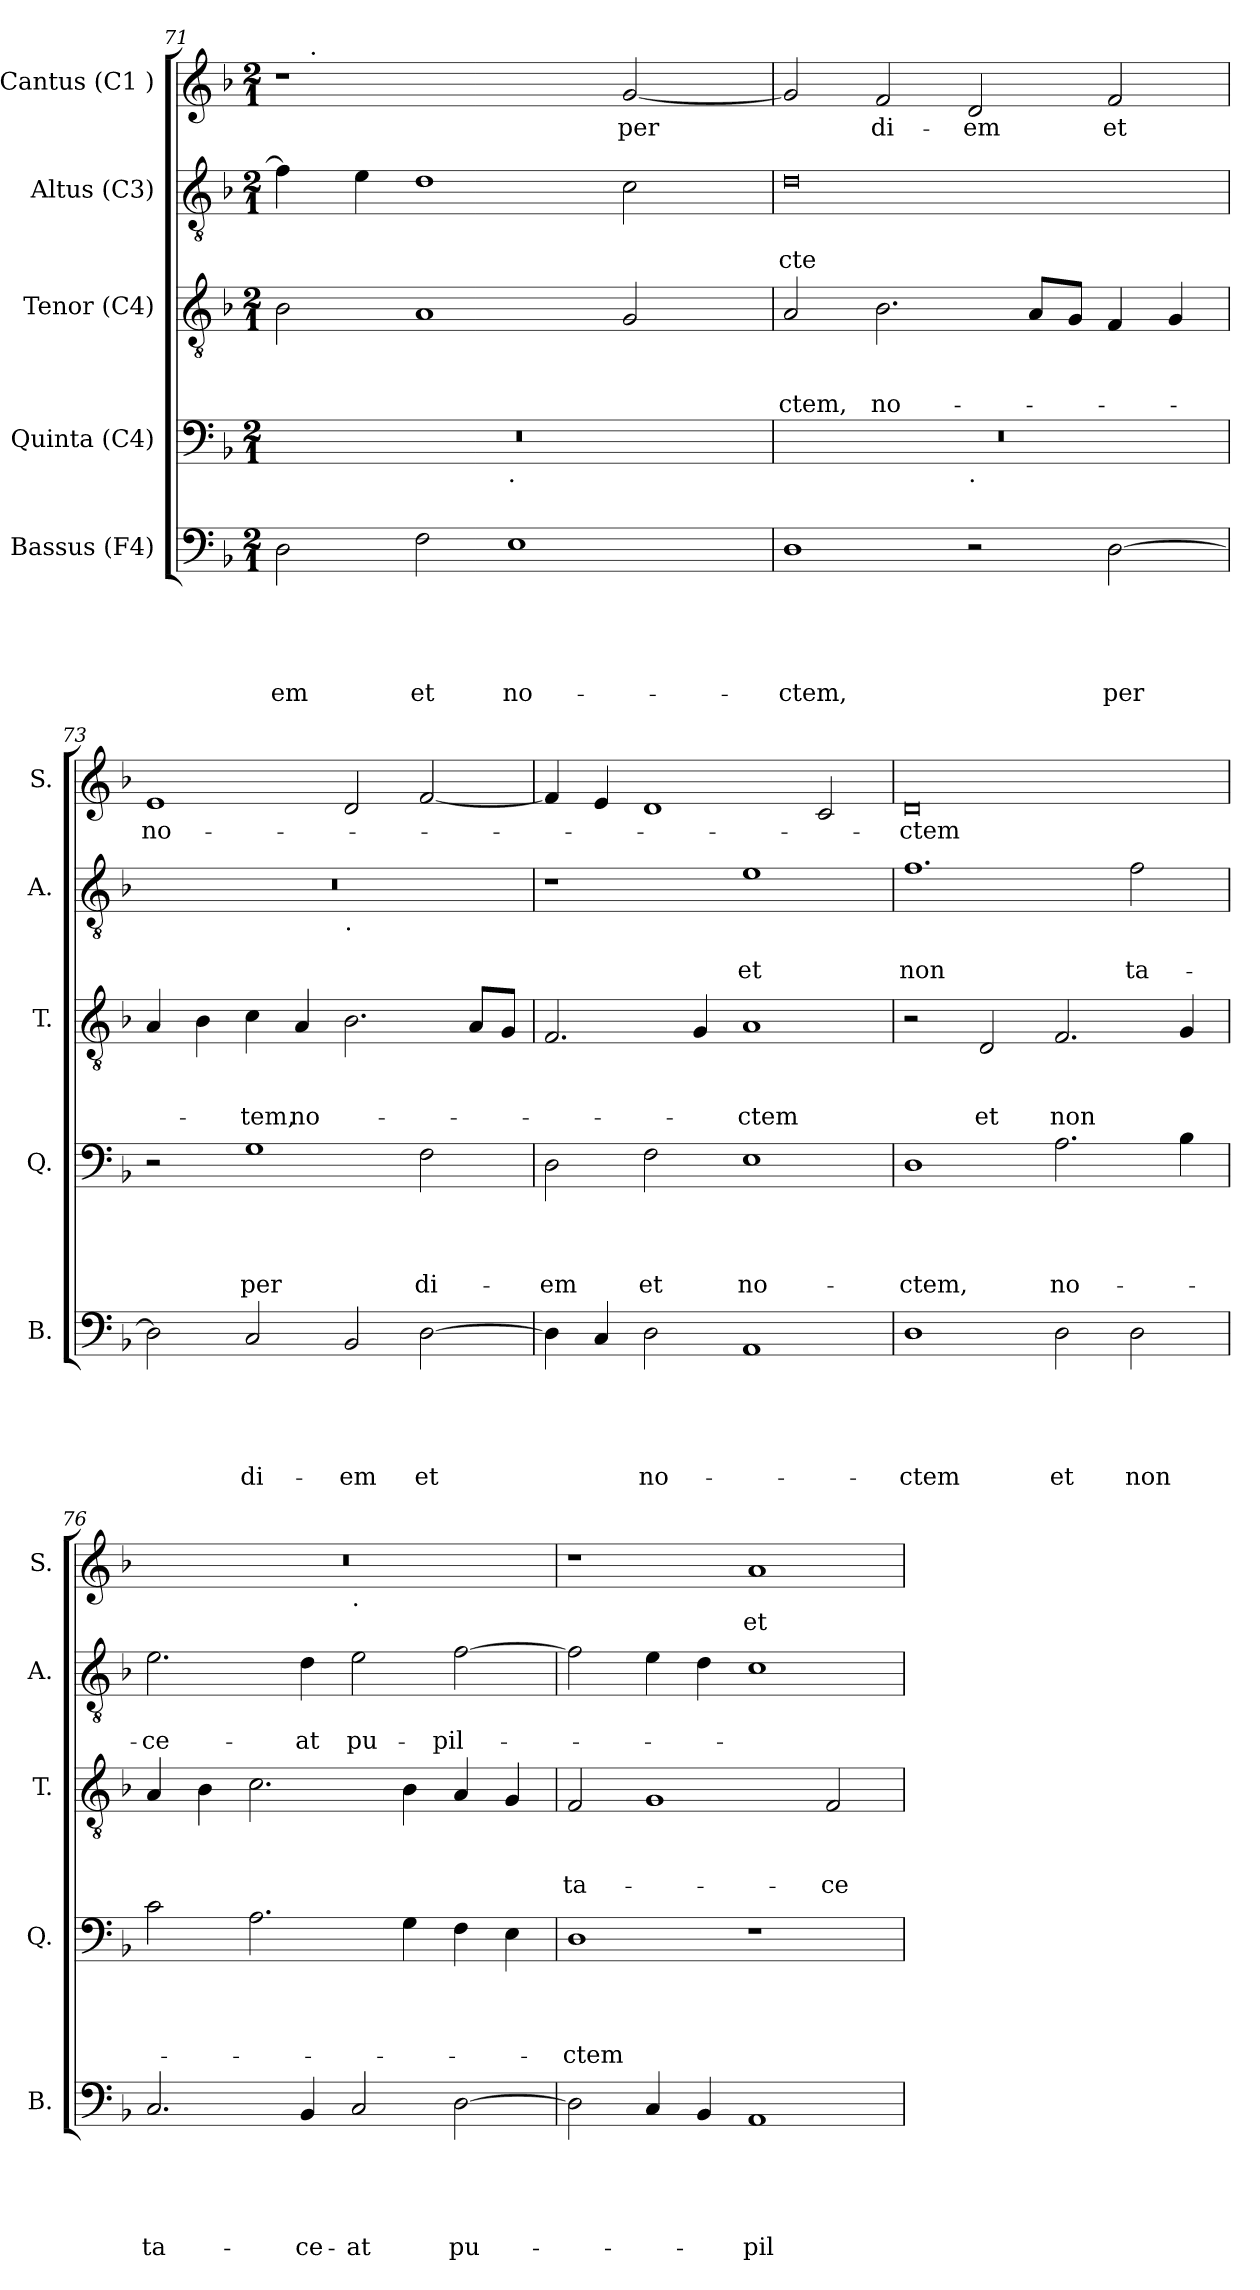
**kern	**text	**text	**text	**text	**text	**kern	**text	**text	**text	**text	**kern	**text	**text	**text	**kern	**text	**text	**kern	**text
*part5	*part5	*part5	*part5	*part5	*part5	*part4	*part4	*part4	*part4	*part4	*part3	*part3	*part3	*part3	*part2	*part2	*part2	*part1	*part1
*staff5	*staff5	*staff5	*staff5	*staff5	*staff5	*staff4	*staff4	*staff4	*staff4	*staff4	*staff3	*staff3	*staff3	*staff3	*staff2	*staff2	*staff2	*staff1	*staff1
*I"Bassus (F4)	*	*	*	*	*	*I"Quinta (C4)	*	*	*	*	*I"Tenor (C4)	*	*	*	*I"Altus (C3)	*	*	*I"Cantus (C1 )	*
*I'B.	*	*	*	*	*	*I'Q.	*	*	*	*	*I'T.	*	*	*	*I'A.	*	*	*I'S.	*
!!LO:PB:g=z
*clefF4	*	*	*	*	*	*clefF4	*	*	*	*	*clefGv2	*	*	*	*clefGv2	*	*	*clefG2	*
*k[b-]	*	*	*	*	*	*k[b-]	*	*	*	*	*k[b-]	*	*	*	*k[b-]	*	*	*k[b-]	*
*F:	*	*	*	*	*	*F:	*	*	*	*	*F:	*	*	*	*F:	*	*	*F:	*
*M2/1	*	*	*	*	*	*M2/1	*	*	*	*	*M2/1	*	*	*	*M2/1	*	*	*M2/1	*
=71	=71	=71	=71	=71	=71	=71	=71	=71	=71	=71	=71	=71	=71	=71	=71	=71	=71	=71	=71
!	!	!	!	!	!LO:LY:b	!	!	!	!	!	!	!	!	!	!	!	!	!	!
*	*	*	*	*	*	*^	*	*	*	*	*	*	*	*	*	*	*	*^	*
2D\	.	.	.	.	-em	0r	1ryy	.	.	.	.	2B-\	.	.	.	4f\]	.	.	1r	16.ryy	.
!	!	!	!	!	!	!	!	!	!	!	!	!	!	!	!	!	!	!	!	!LO:TX:a:t=.	!
.	.	.	.	.	.	.	.	.	.	.	.	.	.	.	.	.	.	.	.	1ryy	.
.	.	.	.	.	.	.	.	.	.	.	.	.	.	.	.	4e\	.	.	.	.	.
!	!	!	!	!	!LO:LY:b	!	!	!	!	!	!	!	!	!	!	!	!	!	!	!	!
2F\	.	.	.	.	et	.	.	.	.	.	.	1A	.	.	.	1d	.	.	.	.	.
!	!	!	!	!	!	!	!LO:TX:b:t=.	!	!	!	!	!	!	!	!	!	!	!	!	!	!
!	!	!	!	!	!LO:LY:b	!	!	!	!	!	!	!	!	!	!	!	!	!	!	!	!
1E	.	.	.	.	no-	.	1ryy	.	.	.	.	.	.	.	.	.	.	.	2ryy	.	.
.	.	.	.	.	.	.	.	.	.	.	.	.	.	.	.	.	.	.	.	2ryy	.
!	!	!	!	!	!	!	!	!	!	!	!	!	!	!	!	!	!	!	!	!	!LO:LY:b
.	.	.	.	.	.	.	.	.	.	.	.	2G/	.	.	.	2c\	.	.	[<2g/	.	per
.	.	.	.	.	.	.	.	.	.	.	.	.	.	.	.	.	.	.	.	4ryy	.
.	.	.	.	.	.	.	.	.	.	.	.	.	.	.	.	.	.	.	.	8ryy	.
.	.	.	.	.	.	.	.	.	.	.	.	.	.	.	.	.	.	.	.	32ryy	.
=72	=72	=72	=72	=72	=72	=72	=72	=72	=72	=72	=72	=72	=72	=72	=72	=72	=72	=72	=72	=72	=72
!	!	!	!	!	!LO:LY:b	!	!	!	!	!	!	!	!	!	!LO:LY:b	!	!	!LO:LY:b	!	!	!
*	*	*	*	*	*	*	*	*	*	*	*	*	*	*	*	*	*	*	*v	*v	*
1D	.	.	.	.	-ctem,	0r	1ryy	.	.	.	.	2A/	.	.	-ctem,	0d	.	-cte	2g/]	.
!	!	!	!	!	!	!	!	!	!	!	!	!	!	!	!LO:LY:b	!	!	!	!	!LO:LY:b
.	.	.	.	.	.	.	.	.	.	.	.	2.B-\	.	.	no-	.	.	.	2f/	di-
!	!	!	!	!	!	!	!LO:TX:b:t=.	!	!	!	!	!	!	!	!	!	!	!	!	!
!	!	!	!	!	!	!	!	!	!	!	!	!	!	!	!	!	!	!	!	!LO:LY:b
2r	.	.	.	.	.	.	1ryy	.	.	.	.	.	.	.	.	.	.	.	2d/	-em
.	.	.	.	.	.	.	.	.	.	.	.	8A/L	.	.	.	.	.	.	.	.
.	.	.	.	.	.	.	.	.	.	.	.	8G/J	.	.	.	.	.	.	.	.
!	!	!	!	!	!LO:LY:b	!	!	!	!	!	!	!	!	!	!	!	!	!	!	!LO:LY:b
[>2D\	.	.	.	.	per	.	.	.	.	.	.	4F/	.	.	.	.	.	.	2f/	et
.	.	.	.	.	.	.	.	.	.	.	.	4G/	.	.	.	.	.	.	.	.
=73	=73	=73	=73	=73	=73	=73	=73	=73	=73	=73	=73	=73	=73	=73	=73	=73	=73	=73	=73	=73
!	!	!	!	!	!	!	!	!	!	!	!	!	!	!	!	!	!	!	!	!LO:LY:b
*	*	*	*	*	*	*v	*v	*	*	*	*	*	*	*	*	*^	*	*	*	*
2D\]	.	.	.	.	.	2r	.	.	.	.	4A/	.	.	.	0r	1ryy	.	.	1e	no-
.	.	.	.	.	.	.	.	.	.	.	4B-\	.	.	.	.	.	.	.	.	.
!	!	!	!	!	!LO:LY:b	!	!	!	!	!LO:LY:b	!	!	!	!LO:LY:b	!	!	!	!	!	!
2C/	.	.	.	.	di-	1G	.	.	.	per	4c\	.	.	-tem,	.	.	.	.	.	.
!	!	!	!	!	!	!	!	!	!	!	!	!	!	!LO:LY:b	!	!	!	!	!	!
.	.	.	.	.	.	.	.	.	.	.	4A/	.	.	no-	.	.	.	.	.	.
!	!	!	!	!	!	!	!	!	!	!	!	!	!	!	!	!LO:TX:b:t=.	!	!	!	!
!	!	!	!	!	!LO:LY:b	!	!	!	!	!	!	!	!	!	!	!	!	!	!	!
2BB-/	.	.	.	.	-em	.	.	.	.	.	2.B-\	.	.	.	.	1ryy	.	.	2d/	.
!	!	!	!	!	!LO:LY:b	!	!	!	!	!LO:LY:b	!	!	!	!	!	!	!	!	!	!
[>2D\	.	.	.	.	et	2F\	.	.	.	di-	.	.	.	.	.	.	.	.	[<2f/	.
.	.	.	.	.	.	.	.	.	.	.	8A/L	.	.	.	.	.	.	.	.	.
.	.	.	.	.	.	.	.	.	.	.	8G/J	.	.	.	.	.	.	.	.	.
=74	=74	=74	=74	=74	=74	=74	=74	=74	=74	=74	=74	=74	=74	=74	=74	=74	=74	=74	=74	=74
!	!	!	!	!	!	!	!	!	!	!LO:LY:b	!	!	!	!	!	!	!	!	!	!
*	*	*	*	*	*	*	*	*	*	*	*	*	*	*	*v	*v	*	*	*	*
4D\]	.	.	.	.	.	2D\	.	.	.	-em	2.F/	.	.	.	1r	.	.	4f/]	.
4C/	.	.	.	.	.	.	.	.	.	.	.	.	.	.	.	.	.	4e/	.
!	!	!	!	!	!LO:LY:b	!	!	!	!	!LO:LY:b	!	!	!	!	!	!	!	!	!
2D\	.	.	.	.	no-	2F\	.	.	.	et	.	.	.	.	.	.	.	1d	.
.	.	.	.	.	.	.	.	.	.	.	4G/	.	.	.	.	.	.	.	.
!	!	!	!	!	!	!	!	!	!	!LO:LY:b	!	!	!	!LO:LY:b	!	!	!LO:LY:b	!	!
1AA	.	.	.	.	.	1E	.	.	.	no-	1A	.	.	-ctem	1e	.	et	.	.
.	.	.	.	.	.	.	.	.	.	.	.	.	.	.	.	.	.	2c/	.
!!LO:LB:g=z
=75	=75	=75	=75	=75	=75	=75	=75	=75	=75	=75	=75	=75	=75	=75	=75	=75	=75	=75	=75
!	!	!	!	!	!LO:LY:b	!	!	!	!	!LO:LY:b	!	!	!	!	!	!	!LO:LY:b	!	!LO:LY:b
1D	.	.	.	.	-ctem	1D	.	.	.	-ctem,	2r	.	.	.	1.f	.	non	0d	-ctem
!	!	!	!	!	!	!	!	!	!	!	!	!	!	!LO:LY:b	!	!	!	!	!
.	.	.	.	.	.	.	.	.	.	.	2D/	.	.	et	.	.	.	.	.
!	!	!	!	!	!LO:LY:b	!	!	!	!	!LO:LY:b	!	!	!	!LO:LY:b	!	!	!	!	!
2D\	.	.	.	.	et	2.A\	.	.	.	no-	2.F/	.	.	non	.	.	.	.	.
!	!	!	!	!	!LO:LY:b	!	!	!	!	!	!	!	!	!	!	!	!LO:LY:b	!	!
2D\	.	.	.	.	non	.	.	.	.	.	.	.	.	.	2f\	.	ta-	.	.
.	.	.	.	.	.	4B-\	.	.	.	.	4G/	.	.	.	.	.	.	.	.
=76	=76	=76	=76	=76	=76	=76	=76	=76	=76	=76	=76	=76	=76	=76	=76	=76	=76	=76	=76
!	!	!	!	!	!LO:LY:b	!	!	!	!	!	!	!	!	!	!	!	!LO:LY:b	!	!
*	*	*	*	*	*	*	*	*	*	*	*	*	*	*	*	*	*	*^	*
2.C/	.	.	.	.	ta-	2c\	.	.	.	.	4A/	.	.	.	2.e\	.	-ce-	0r	1ryy	.
.	.	.	.	.	.	.	.	.	.	.	4B-\	.	.	.	.	.	.	.	.	.
.	.	.	.	.	.	2.A\	.	.	.	.	2.c\	.	.	.	.	.	.	.	.	.
!	!	!	!	!	!LO:LY:b	!	!	!	!	!	!	!	!	!	!	!	!LO:LY:b	!	!	!
4BB-/	.	.	.	.	-ce-	.	.	.	.	.	.	.	.	.	4d\	.	-at	.	.	.
!	!	!	!	!	!	!	!	!	!	!	!	!	!	!	!	!	!	!	!LO:TX:b:t=.	!
!	!	!	!	!	!LO:LY:b	!	!	!	!	!	!	!	!	!	!	!	!LO:LY:b	!	!	!
2C/	.	.	.	.	-at	.	.	.	.	.	.	.	.	.	2e\	.	pu-	.	1ryy	.
.	.	.	.	.	.	4G\	.	.	.	.	4B-\	.	.	.	.	.	.	.	.	.
!	!	!	!	!	!LO:LY:b	!	!	!	!	!	!	!	!	!	!	!	!LO:LY:b	!	!	!
[>2D\	.	.	.	.	pu-	4F\	.	.	.	.	4A/	.	.	.	[>2f\	.	-pil-	.	.	.
.	.	.	.	.	.	4E\	.	.	.	.	4G/	.	.	.	.	.	.	.	.	.
=77	=77	=77	=77	=77	=77	=77	=77	=77	=77	=77	=77	=77	=77	=77	=77	=77	=77	=77	=77	=77
!	!	!	!	!	!	!	!	!	!	!LO:LY:b	!	!	!	!LO:LY:b	!	!	!	!	!	!
*	*	*	*	*	*	*	*	*	*	*	*	*	*	*	*	*	*	*v	*v	*
2D\]	.	.	.	.	.	1D	.	.	.	-ctem	2F/	.	.	ta-	2f\]	.	.	1r	.
4C/	.	.	.	.	.	.	.	.	.	.	1G	.	.	.	4e\	.	.	.	.
4BB-/	.	.	.	.	.	.	.	.	.	.	.	.	.	.	4d\	.	.	.	.
!	!	!	!	!	!LO:LY:b	!	!	!	!	!	!	!	!	!	!	!	!	!	!LO:LY:b
1AA	.	.	.	.	-pil-	1r	.	.	.	.	.	.	.	.	1c	.	.	1a	et
!	!	!	!	!	!	!	!	!	!	!	!	!	!	!LO:LY:b	!	!	!	!	!
.	.	.	.	.	.	.	.	.	.	.	2F/	.	.	-ce-	.	.	.	.	.
=	=	=	=	=	=	=	=	=	=	=	=	=	=	=	=	=	=	=	=
*-	*-	*-	*-	*-	*-	*-	*-	*-	*-	*-	*-	*-	*-	*-	*-	*-	*-	*-	*-
